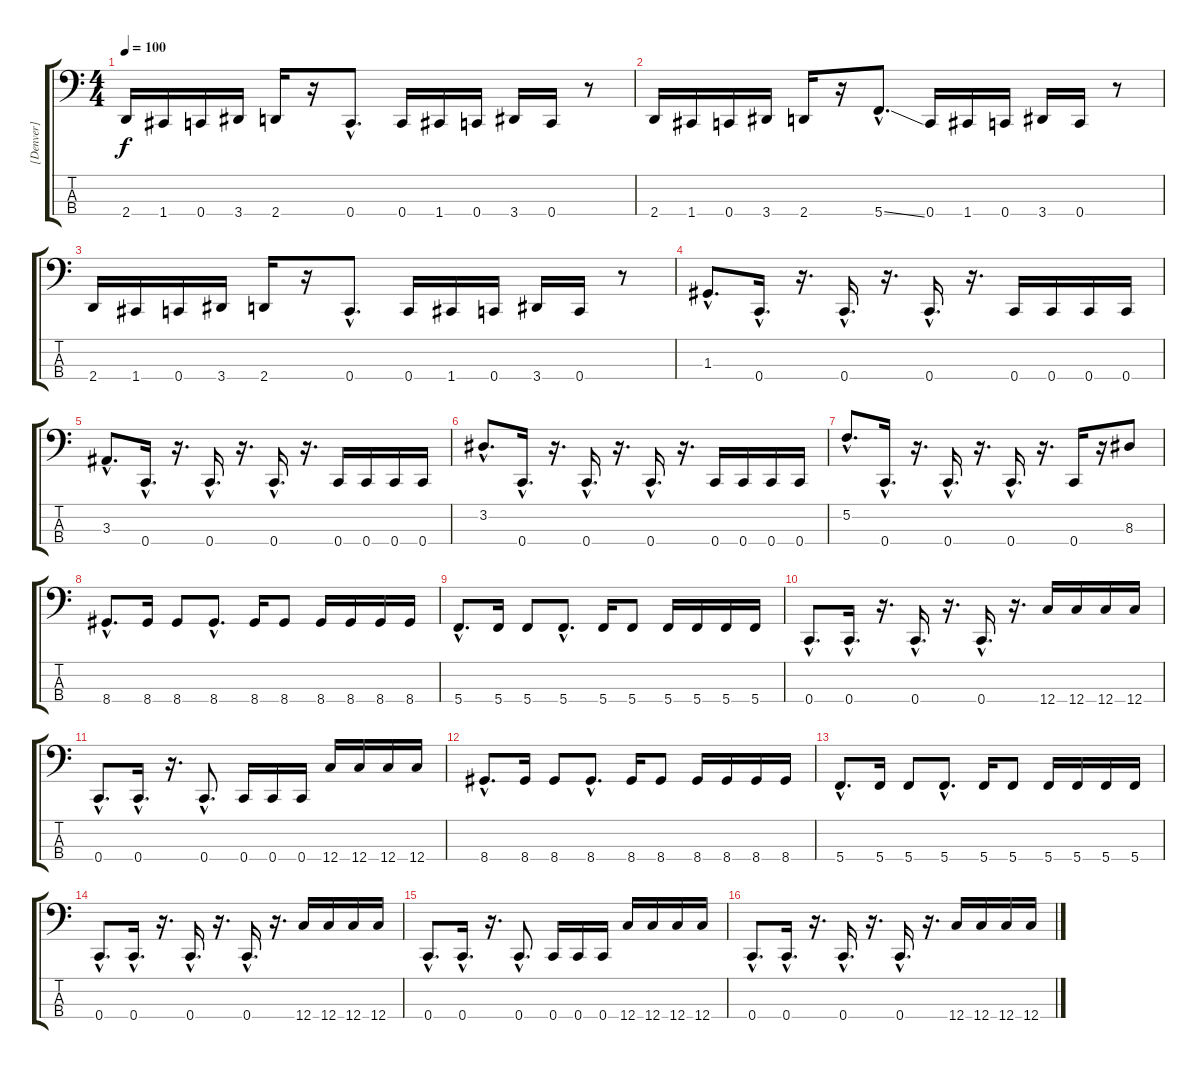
\track ("[Denver]" "[Denver]") {instrument electricbasspick}
\staff {score tabs}
\tuning (F2 C2 G1 C1) {hide}
\ts (4 4)
\tempo 100
\clef f4
\ks c
2.4.16{dy f} 1.4.16 0.4.16 3.4.16 2.4.16 r.16 0.4{hac}.8{d} 0.4.16 1.4.16 0.4.16 3.4.16 0.4.16 r.8 |
2.4.16 1.4.16 0.4.16 3.4.16 2.4.16 r.16 5.4{ss hac}.8{d} 0.4.16 1.4.16 0.4.16 3.4.16 0.4.16 r.8 |
2.4.16 1.4.16 0.4.16 3.4.16 2.4.16 r.16 0.4{hac}.8{d} 0.4.16 1.4.16 0.4.16 3.4.16 0.4.16 r.8 |
1.3{hac}.8{d} 0.4{hac}.16{d} r.16{d} 0.4{hac}.16{d} r.16{d} 0.4{hac}.16{d} r.16{d} 0.4.16 0.4.16 0.4.16 0.4.16 |
3.3{hac}.8{d} 0.4{hac}.16{d} r.16{d} 0.4{hac}.16{d} r.16{d} 0.4{hac}.16{d} r.16{d} 0.4.16 0.4.16 0.4.16 0.4.16 |
3.2{hac}.8{d} 0.4{hac}.16{d} r.16{d} 0.4{hac}.16{d} r.16{d} 0.4{hac}.16{d} r.16{d} 0.4.16 0.4.16 0.4.16 0.4.16 |
5.2{hac}.8{d} 0.4{hac}.16{d} r.16{d} 0.4{hac}.16{d} r.16{d} 0.4{hac}.16{d} r.16{d} 0.4.16 r.16 8.3.8 |
8.4{hac}.8{d} 8.4.16 8.4.8 8.4{hac}.8{d} 8.4.16 8.4.8 8.4.16 8.4.16 8.4.16 8.4.16 |
5.4{hac}.8{d} 5.4.16 5.4.8 5.4{hac}.8{d} 5.4.16 5.4.8 5.4.16 5.4.16 5.4.16 5.4.16 |
0.4{hac}.8{d} 0.4{hac}.16{d} r.16{d} 0.4{hac}.16{d} r.16{d} 0.4{hac}.16{d} r.16{d} 12.4.16 12.4.16 12.4.16 12.4.16 |
0.4{hac}.8{d} 0.4{hac}.16{d} r.16{d} 0.4{hac}.8{d} 0.4.16 0.4.16 0.4.16 12.4.16 12.4.16 12.4.16 12.4.16 |
8.4{hac}.8{d} 8.4.16 8.4.8 8.4{hac}.8{d} 8.4.16 8.4.8 8.4.16 8.4.16 8.4.16 8.4.16 |
5.4{hac}.8{d} 5.4.16 5.4.8 5.4{hac}.8{d} 5.4.16 5.4.8 5.4.16 5.4.16 5.4.16 5.4.16 |
0.4{hac}.8{d} 0.4{hac}.16{d} r.16{d} 0.4{hac}.16{d} r.16{d} 0.4{hac}.16{d} r.16{d} 12.4.16 12.4.16 12.4.16 12.4.16 |
0.4{hac}.8{d} 0.4{hac}.16{d} r.16{d} 0.4{hac}.8{d} 0.4.16 0.4.16 0.4.16 12.4.16 12.4.16 12.4.16 12.4.16 |
0.4{hac}.8{d} 0.4{hac}.16{d} r.16{d} 0.4{hac}.16{d} r.16{d} 0.4{hac}.16{d} r.16{d} 12.4.16 12.4.16 12.4.16 12.4.16
